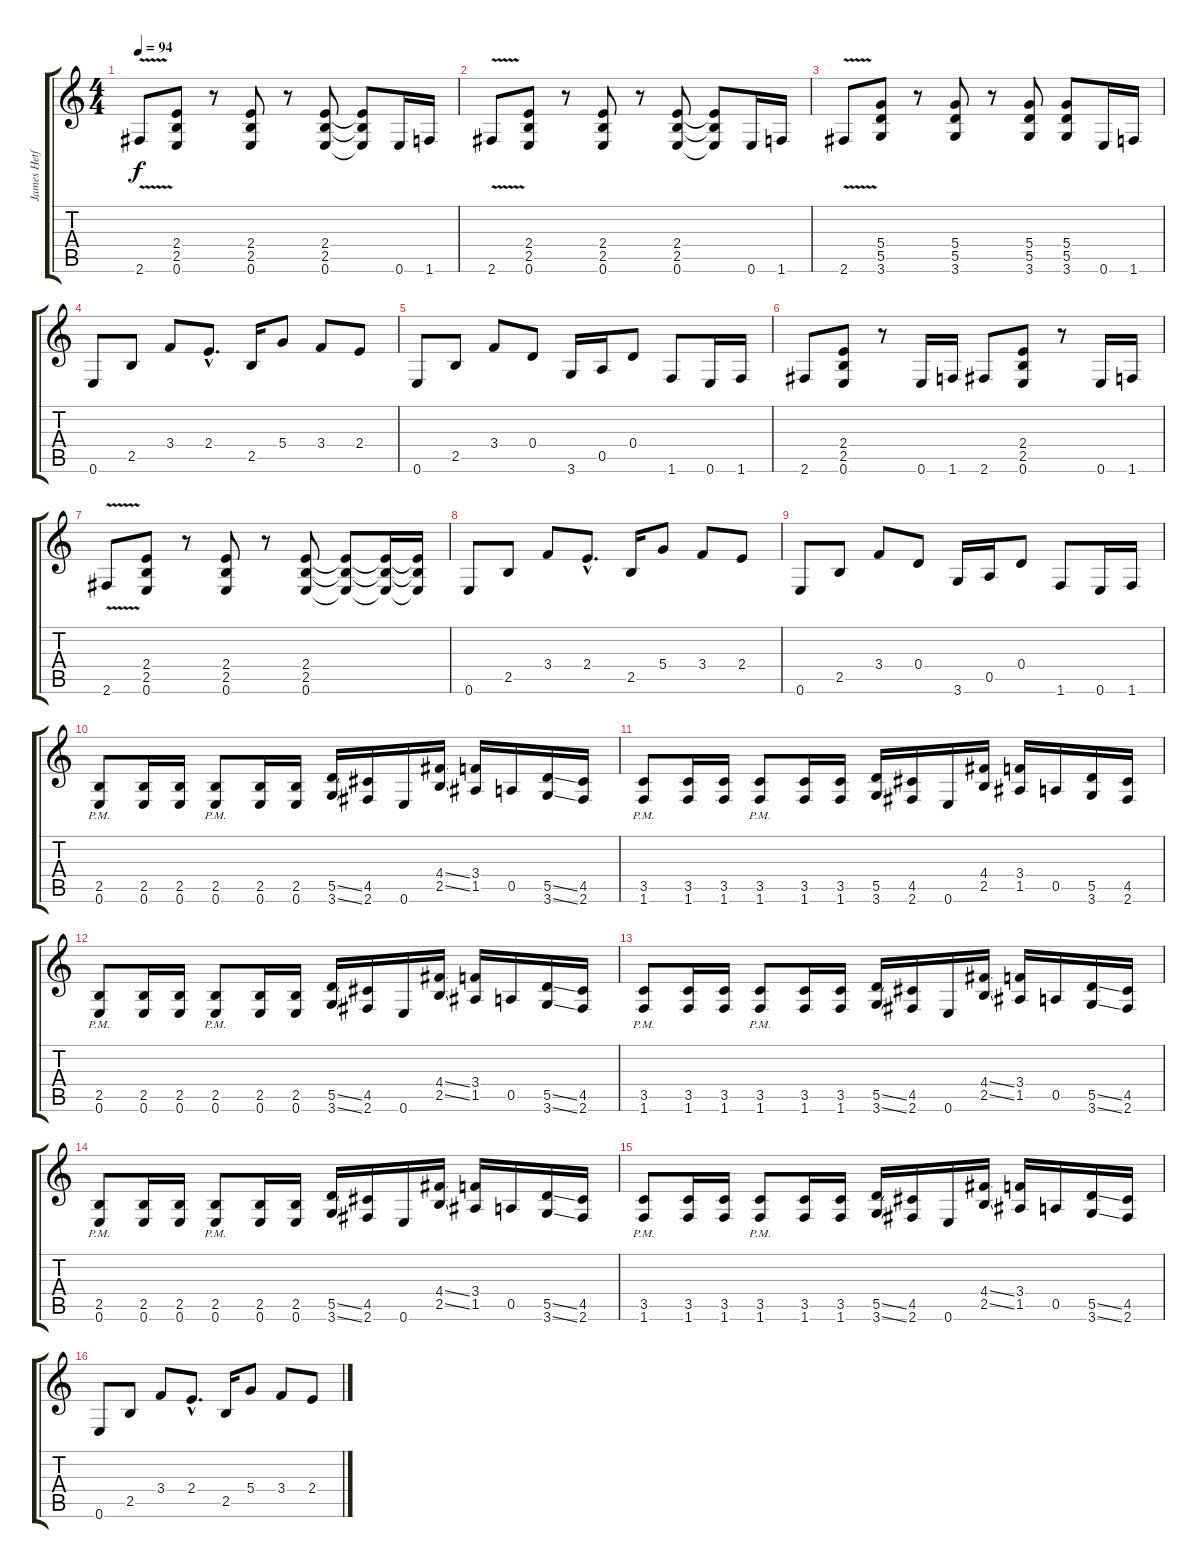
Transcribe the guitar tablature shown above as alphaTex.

\track ("James Hetfield" "James Hetf") {instrument distortionguitar}
\staff {score tabs}
\tuning (E4 B3 G3 D3 A2 E2) {hide}
\ts (4 4)
\tempo 94
\clef g2
\ks c
2.6{v}.8{dy f} (2.4 2.5 0.6).8 r.8 (2.4 2.5 0.6).8 r.8 (2.4 2.5 0.6).8 (2.4{t} 2.5{t} 0.6{t}).8 0.6.16 1.6.16 |
2.6{v}.8 (2.4 2.5 0.6).8 r.8 (2.4 2.5 0.6).8 r.8 (2.4 2.5 0.6).8 (2.4{t} 2.5{t} 0.6{t}).8 0.6.16 1.6.16 |
2.6{v}.8 (5.4 5.5 3.6).8 r.8 (5.4 5.5 3.6).8 r.8 (5.4 5.5 3.6).8 (5.4 5.5 3.6).8 0.6.16 1.6.16 |
0.6.8 2.5.8 3.4.8 2.4{hac}.8{d} 2.5.16 5.4.8 3.4.8 2.4.8 |
0.6.8 2.5.8 3.4.8 0.4.8 3.6.16 0.5.16 0.4.8 1.6.8 0.6.16 1.6.16 |
2.6.8 (2.4 2.5 0.6).8 r.8 0.6.16 1.6.16 2.6.8 (2.4 2.5 0.6).8 r.8 0.6.16 1.6.16 |
2.6{v}.8 (2.4 2.5 0.6).8 r.8 (2.4 2.5 0.6).8 r.8 (2.4 2.5 0.6).8 (2.4{t} 2.5{t} 0.6{t}).8 (2.4{t} 2.5{t} 0.6{t}).16 (2.4{t} 2.5{t} 0.6{t}).16 |
0.6.8 2.5.8 3.4.8 2.4{hac}.8{d} 2.5.16 5.4.8 3.4.8 2.4.8 |
0.6.8 2.5.8 3.4.8 0.4.8 3.6.16 0.5.16 0.4.8 1.6.8 0.6.16 1.6.16 |
(2.5{pm} 0.6).8 (2.5 0.6).16 (2.5 0.6).16 (2.5{pm} 0.6).8 (2.5 0.6).16 (2.5 0.6).16 (5.5{ss} 3.6{ss}).16 (4.5 2.6).16 0.6.16 (4.4{ss} 2.5{ss}).16 (3.4 1.5).16 0.5.16 (5.5{ss} 3.6{ss}).16 (4.5 2.6).16 |
(3.5{pm} 1.6).8 (3.5 1.6).16 (3.5 1.6).16 (3.5{pm} 1.6).8 (3.5 1.6).16 (3.5 1.6).16 (5.5 3.6).16 (4.5 2.6).16 0.6.16 (4.4 2.5).16 (3.4 1.5).16 0.5.16 (5.5 3.6).16 (4.5 2.6).16 |
(2.5{pm} 0.6).8 (2.5 0.6).16 (2.5 0.6).16 (2.5{pm} 0.6).8 (2.5 0.6).16 (2.5 0.6).16 (5.5{ss} 3.6{ss}).16 (4.5 2.6).16 0.6.16 (4.4{ss} 2.5{ss}).16 (3.4 1.5).16 0.5.16 (5.5{ss} 3.6{ss}).16 (4.5 2.6).16 |
(3.5{pm} 1.6).8 (3.5 1.6).16 (3.5 1.6).16 (3.5{pm} 1.6).8 (3.5 1.6).16 (3.5 1.6).16 (5.5{ss} 3.6{ss}).16 (4.5 2.6).16 0.6.16 (4.4{ss} 2.5{ss}).16 (3.4 1.5).16 0.5.16 (5.5{ss} 3.6{ss}).16 (4.5 2.6).16 |
(2.5{pm} 0.6).8 (2.5 0.6).16 (2.5 0.6).16 (2.5{pm} 0.6).8 (2.5 0.6).16 (2.5 0.6).16 (5.5{ss} 3.6{ss}).16 (4.5 2.6).16 0.6.16 (4.4{ss} 2.5{ss}).16 (3.4 1.5).16 0.5.16 (5.5{ss} 3.6{ss}).16 (4.5 2.6).16 |
(3.5{pm} 1.6).8 (3.5 1.6).16 (3.5 1.6).16 (3.5{pm} 1.6).8 (3.5 1.6).16 (3.5 1.6).16 (5.5{ss} 3.6{ss}).16 (4.5 2.6).16 0.6.16 (4.4{ss} 2.5{ss}).16 (3.4 1.5).16 0.5.16 (5.5{ss} 3.6{ss}).16 (4.5 2.6).16 |
0.6.8 2.5.8 3.4.8 2.4{hac}.8{d} 2.5.16 5.4.8 3.4.8 2.4.8
